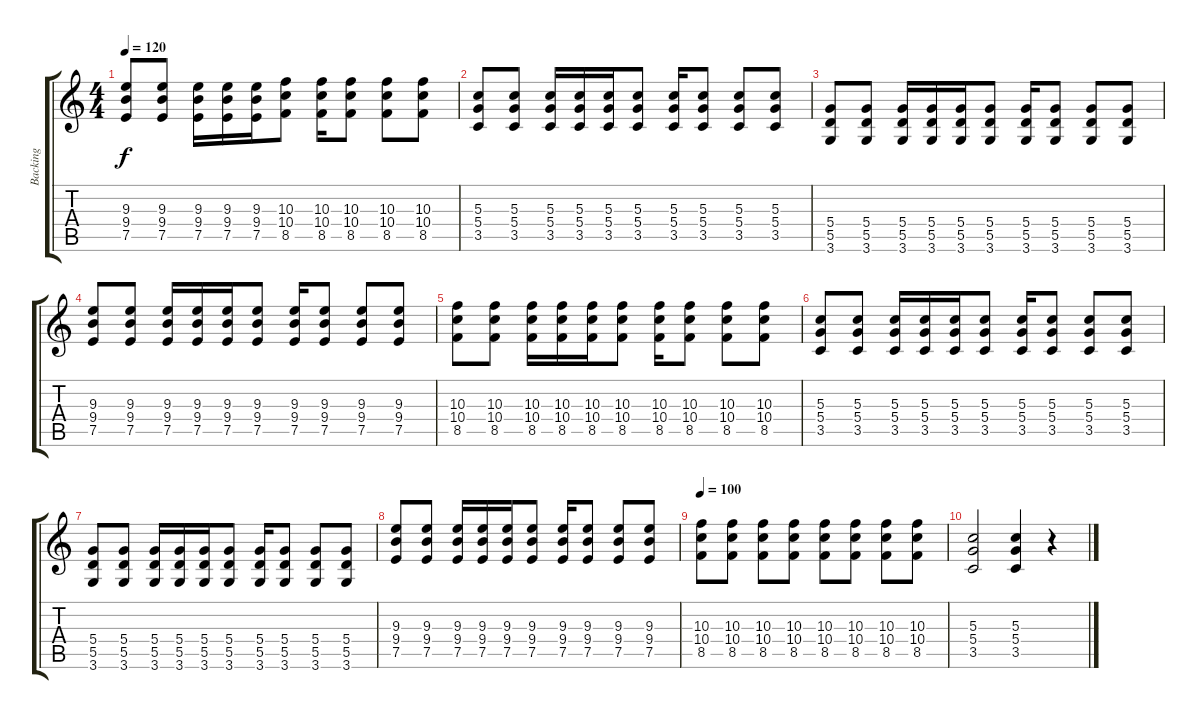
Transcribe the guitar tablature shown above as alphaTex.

\track ("Backing" "Backing") {instrument overdrivenguitar}
\staff {score tabs}
\tuning (E4 B3 G3 D3 A2 E2) {hide}
\ts (4 4)
\tempo 120
\clef g2
\ks c
(9.3 9.4 7.5).8{dy f} (9.3 9.4 7.5).8 (9.3 9.4 7.5).16 (9.3 9.4 7.5).16 (9.3 9.4 7.5).16 (10.3 10.4 8.5).8 (10.3 10.4 8.5).16 (10.3 10.4 8.5).8 (10.3 10.4 8.5).8 (10.3 10.4 8.5).8 |
(5.3 5.4 3.5).8 (5.3 5.4 3.5).8 (5.3 5.4 3.5).16 (5.3 5.4 3.5).16 (5.3 5.4 3.5).16 (5.3 5.4 3.5).8 (5.3 5.4 3.5).16 (5.3 5.4 3.5).8 (5.3 5.4 3.5).8 (5.3 5.4 3.5).8 |
(5.4 5.5 3.6).8 (5.4 5.5 3.6).8 (5.4 5.5 3.6).16 (5.4 5.5 3.6).16 (5.4 5.5 3.6).16 (5.4 5.5 3.6).8 (5.4 5.5 3.6).16 (5.4 5.5 3.6).8 (5.4 5.5 3.6).8 (5.4 5.5 3.6).8 |
(9.3 9.4 7.5).8 (9.3 9.4 7.5).8 (9.3 9.4 7.5).16 (9.3 9.4 7.5).16 (9.3 9.4 7.5).16 (9.3 9.4 7.5).8 (9.3 9.4 7.5).16 (9.3 9.4 7.5).8 (9.3 9.4 7.5).8 (9.3 9.4 7.5).8 |
(10.3 10.4 8.5).8 (10.3 10.4 8.5).8 (10.3 10.4 8.5).16 (10.3 10.4 8.5).16 (10.3 10.4 8.5).16 (10.3 10.4 8.5).8 (10.3 10.4 8.5).16 (10.3 10.4 8.5).8 (10.3 10.4 8.5).8 (10.3 10.4 8.5).8 |
(5.3 5.4 3.5).8 (5.3 5.4 3.5).8 (5.3 5.4 3.5).16 (5.3 5.4 3.5).16 (5.3 5.4 3.5).16 (5.3 5.4 3.5).8 (5.3 5.4 3.5).16 (5.3 5.4 3.5).8 (5.3 5.4 3.5).8 (5.3 5.4 3.5).8 |
(5.4 5.5 3.6).8 (5.4 5.5 3.6).8 (5.4 5.5 3.6).16 (5.4 5.5 3.6).16 (5.4 5.5 3.6).16 (5.4 5.5 3.6).8 (5.4 5.5 3.6).16 (5.4 5.5 3.6).8 (5.4 5.5 3.6).8 (5.4 5.5 3.6).8 |
(9.3 9.4 7.5).8 (9.3 9.4 7.5).8 (9.3 9.4 7.5).16 (9.3 9.4 7.5).16 (9.3 9.4 7.5).16 (9.3 9.4 7.5).8 (9.3 9.4 7.5).16 (9.3 9.4 7.5).8 (9.3 9.4 7.5).8 (9.3 9.4 7.5).8 |
\tempo 100
(10.3 10.4 8.5).8 (10.3 10.4 8.5).8 (10.3 10.4 8.5).8 (10.3 10.4 8.5).8 (10.3 10.4 8.5).8 (10.3 10.4 8.5).8 (10.3 10.4 8.5).8 (10.3 10.4 8.5).8 |
(5.3 5.4 3.5).2 (5.3 5.4 3.5).4 r.4
